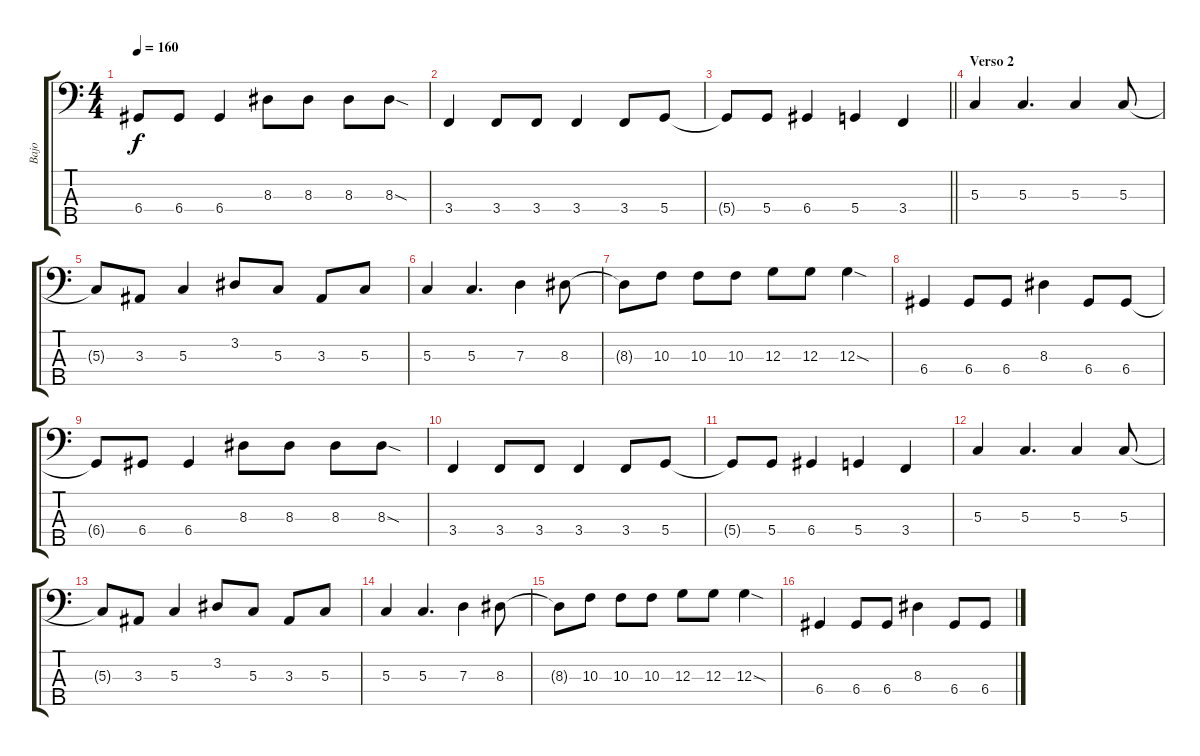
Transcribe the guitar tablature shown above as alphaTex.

\track ("Bajo" "Bajo") {instrument electricbassfinger}
\staff {score tabs}
\tuning (F2 C2 G1 D1 A0) {hide}
\ts (4 4)
\tempo 160
\clef f4
\ks c
6.4{t}.8{dy f} 6.4.8 6.4.4 8.3.8 8.3.8 8.3.8 8.3{sod}.8 |
3.4.4 3.4.8 3.4.8 3.4.4 3.4.8 5.4.8 |
\barLineRight lightlight
5.4{t}.8 5.4.8 6.4.4 5.4.4 3.4.4 |
\section ("" "Verso 2")
5.3.4 5.3.4{d} 5.3.4 5.3.8 |
5.3{t}.8 3.3.8 5.3.4 3.2.8 5.3.8 3.3.8 5.3.8 |
5.3.4 5.3.4{d} 7.3.4 8.3.8 |
8.3{t}.8 10.3.8 10.3.8 10.3.8 12.3.8 12.3.8 12.3{sod}.4 |
6.4.4 6.4.8 6.4.8 8.3.4 6.4.8 6.4.8 |
6.4{t}.8 6.4.8 6.4.4 8.3.8 8.3.8 8.3.8 8.3{sod}.8 |
3.4.4 3.4.8 3.4.8 3.4.4 3.4.8 5.4.8 |
5.4{t}.8 5.4.8 6.4.4 5.4.4 3.4.4 |
5.3.4 5.3.4{d} 5.3.4 5.3.8 |
5.3{t}.8 3.3.8 5.3.4 3.2.8 5.3.8 3.3.8 5.3.8 |
5.3.4 5.3.4{d} 7.3.4 8.3.8 |
8.3{t}.8 10.3.8 10.3.8 10.3.8 12.3.8 12.3.8 12.3{sod}.4 |
6.4.4 6.4.8 6.4.8 8.3.4 6.4.8 6.4.8
